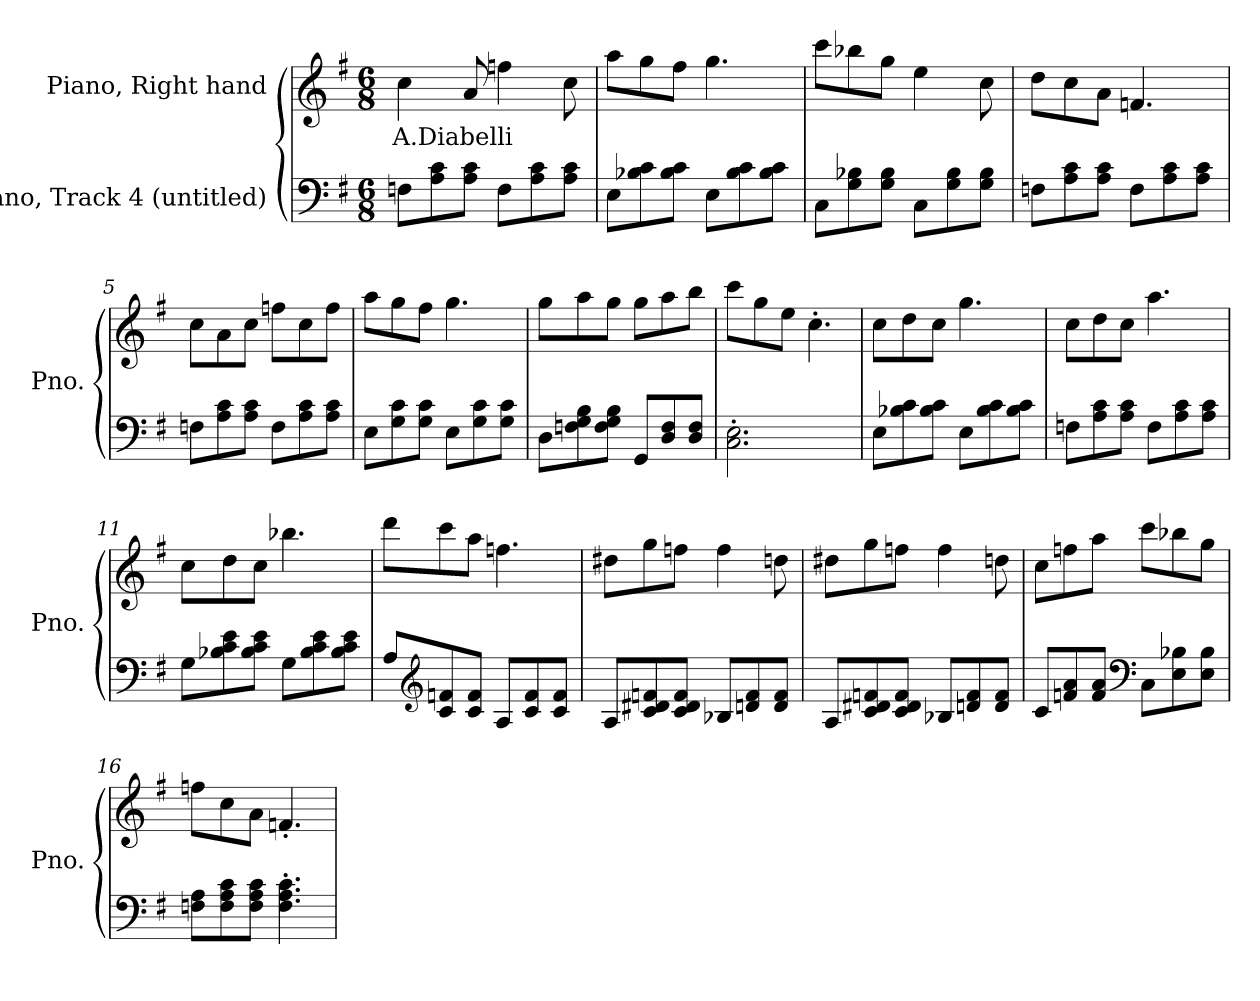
**kern	**kern	**text
*part2	*part1	*part1
*staff2	*staff1	*staff1
*I"Piano, Track 4 (untitled)	*I"Piano, Right hand	*
*I'Pno.	*I'Pno.	*
*clefF4	*clefG2	*
*k[f#]	*k[f#]	*
*M6/8	*M6/8	*
*MM100	*MM100	*
=1	=1	=1
!	!	!LO:LY:b
8Fn\L	4cc\	A.Diabelli
8A\ 8c\	.	.
8A\ 8c\J	8a/	.
8F\L	4ffn\	.
8A\ 8c\	.	.
8A\ 8c\J	8cc\	.
=2	=2	=2
8E\L	8aa\L	.
8B-X\ 8c\	8gg\	.
8B-\ 8c\J	8ff#\J	.
8E\L	4.gg\	.
8B-\ 8c\	.	.
8B-\ 8c\J	.	.
=3	=3	=3
8C\L	8ccc\L	.
8G\ 8B-X\	8bb-X\	.
8G\ 8B-\J	8gg\J	.
8C\L	4ee\	.
8G\ 8B-\	.	.
8G\ 8B-\J	8cc\	.
!!LO:LB:g=z
=4	=4	=4
8Fn\L	8dd\L	.
8A\ 8c\	8cc\	.
8A\ 8c\J	8a\J	.
8F\L	4.fn/	.
8A\ 8c\	.	.
8A\ 8c\J	.	.
=5	=5	=5
8Fn\L	8cc\L	.
8A\ 8c\	8a\	.
8A\ 8c\J	8cc\J	.
8F\L	8ffn\L	.
8A\ 8c\	8cc\	.
8A\ 8c\J	8ff\J	.
=6	=6	=6
8E\L	8aa\L	.
8G\ 8c\	8gg\	.
8G\ 8c\J	8ff#\J	.
8E\L	4.gg\	.
8G\ 8c\	.	.
8G\ 8c\J	.	.
=7	=7	=7
8D\L	8gg\L	.
8Fn\ 8G\ 8B\	8aa\	.
8F\ 8G\ 8B\J	8gg\J	.
8GG/L	8gg\L	.
8D/ 8F/	8aa\	.
8D/ 8F/J	8bb\J	.
=8	=8	=8
2.C\' 2.E\'	8ccc\L	.
.	8gg\	.
.	8ee\J	.
.	4.cc'\	.
!!LO:LB:g=z
=9	=9	=9
8E\L	8cc\L	.
8B-X\ 8c\	8dd\	.
8B-\ 8c\J	8cc\J	.
8E\L	4.gg\	.
8B-\ 8c\	.	.
8B-\ 8c\J	.	.
=10	=10	=10
8Fn\L	8cc\L	.
8A\ 8c\	8dd\	.
8A\ 8c\J	8cc\J	.
8F\L	4.aa\	.
8A\ 8c\	.	.
8A\ 8c\J	.	.
=11	=11	=11
8G\L	8cc\L	.
8B-X\ 8c\ 8e\	8dd\	.
8B-\ 8c\ 8e\J	8cc\J	.
8G\L	4.bb-X\	.
8B-\ 8c\ 8e\	.	.
8B-\ 8c\ 8e\J	.	.
=12	=12	=12
8A/L	8ddd\L	.
*clefG2	*	*
8c/ 8fn/	8ccc\	.
8c/ 8f/J	8aa\J	.
8A/L	4.ffn\	.
8c/ 8f/	.	.
8c/ 8f/J	.	.
!!LO:LB:g=z
=13	=13	=13
8A/L	8dd#X\L	.
8c/ 8d#X/ 8fn/	8gg\	.
8c/ 8d#/ 8f/J	8ffn\J	.
8B-X/L	4ff\	.
8dn/ 8f/	.	.
8d/ 8f/J	8ddn\	.
=14	=14	=14
8A/L	8dd#X\L	.
8c/ 8d#X/ 8fn/	8gg\	.
8c/ 8d#/ 8f/J	8ffn\J	.
8B-X/L	4ff\	.
8dn/ 8f/	.	.
8d/ 8f/J	8ddn\	.
=15	=15	=15
8c/L	8cc\L	.
8fn/ 8a/	8ffn\	.
8f/ 8a/J	8aa\J	.
*clefF4	*	*
8C\L	8ccc\L	.
8E\ 8B-X\	8bb-X\	.
8E\ 8B-\J	8gg\J	.
=16	=16	=16
8Fn\ 8A\L	8ffn\L	.
8F\ 8A\ 8c\	8cc\	.
8F\ 8A\ 8c\J	8a\J	.
4.F\' 4.A\' 4.c\'	4.fn'/	.
=	=	=
*-	*-	*-
